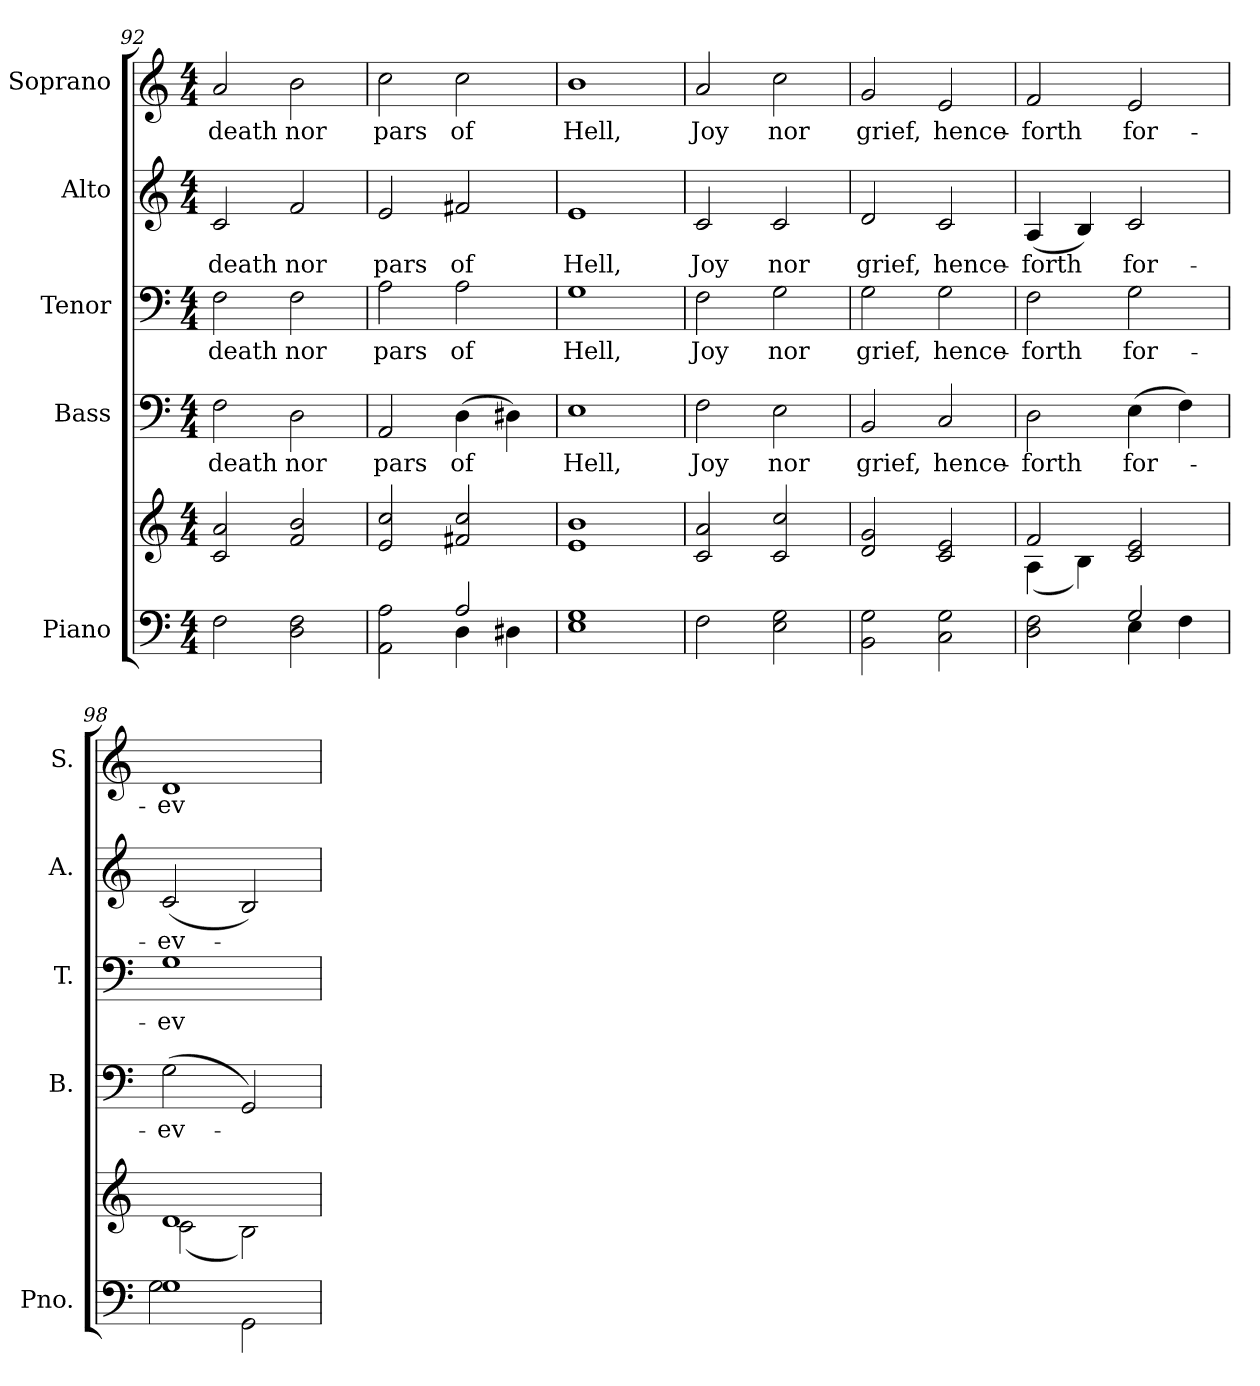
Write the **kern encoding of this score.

**kern	**kern	**kern	**text	**kern	**text	**kern	**text	**kern	**text
*part5	*part5	*part4	*part4	*part3	*part3	*part2	*part2	*part1	*part1
*staff6	*staff5	*staff4	*staff4	*staff3	*staff3	*staff2	*staff2	*staff1	*staff1
*I"Piano	*	*I"Bass	*	*I"Tenor	*	*I"Alto	*	*I"Soprano	*
*I'Pno.	*	*I'B.	*	*I'T.	*	*I'A.	*	*I'S.	*
*clefF4	*clefG2	*clefF4	*	*clefF4	*	*clefG2	*	*clefG2	*
*k[]	*k[]	*k[]	*	*k[]	*	*k[]	*	*k[]	*
*C:	*C:	*C:	*	*C:	*	*C:	*	*C:	*
*M4/4	*M4/4	*M4/4	*	*M4/4	*	*M4/4	*	*M4/4	*
=92	=92	=92	=92	=92	=92	=92	=92	=92	=92
!	!	!	!LO:LY:b:color=#000000	!	!	!	!	!	!
!	!	!	!	!	!LO:LY:b:color=#000000	!	!	!	!
!	!	!	!	!	!	!	!LO:LY:b:color=#000000	!	!
!	!	!	!	!	!	!	!	!	!LO:LY:b:color=#000000
2Fi\	2ci/ 2ai	2Fi\	death	2Fi\	death	2ci/	death	2ai/	death
!	!	!	!LO:LY:b:color=#000000	!	!	!	!	!	!
!	!	!	!	!	!LO:LY:b:color=#000000	!	!	!	!
!	!	!	!	!	!	!	!LO:LY:b:color=#000000	!	!
!	!	!	!	!	!	!	!	!	!LO:LY:b:color=#000000
2Di\ 2Fi	2fi/ 2bi	2Di\	nor	2Fi\	nor	2fi/	nor	2bi\	nor
=93	=93	=93	=93	=93	=93	=93	=93	=93	=93
*^	*	*	*	*	*	*	*	*	*
!	!	!	!	!LO:LY:b:color=#000000	!	!	!	!	!	!
!	!	!	!	!	!	!LO:LY:b:color=#000000	!	!	!	!
!	!	!	!	!	!	!	!	!LO:LY:b:color=#000000	!	!
!	!	!	!	!	!	!	!	!	!	!LO:LY:b:color=#000000
2AAi\ 2Ai	2ryy	2ei/ 2cci	2AAi/	pars	2Ai\	pars	2ei/	pars	2cci\	pars
!	!	!	!	!LO:LY:b:color=#000000	!	!	!	!	!	!
!	!	!	!	!	!	!LO:LY:b:color=#000000	!	!	!	!
!	!	!	!	!	!	!	!	!LO:LY:b:color=#000000	!	!
!	!	!	!	!	!	!	!	!	!	!LO:LY:b:color=#000000
2Ai/	4Di\	2f#Xi/ 2cci	(4Di\	of	2Ai\	of	2f#Xi/	of	2cci\	of
.	4D#Xi\	.	4D#Xi\)	.	.	.	.	.	.	.
*v	*v	*	*	*	*	*	*	*	*	*
!!LO:PB:g=z
=94	=94	=94	=94	=94	=94	=94	=94	=94	=94
*^	*	*	*	*	*	*	*	*	*
!	!	!	!	!LO:LY:b:color=#000000	!	!	!	!	!	!
*v	*v	*	*	*	*	*	*	*	*	*
*^	*	*	*	*	*	*	*	*	*
!	!	!	!	!	!	!LO:LY:b:color=#000000	!	!	!	!
*v	*v	*	*	*	*	*	*	*	*	*
*^	*	*	*	*	*	*	*	*	*
!	!	!	!	!	!	!	!	!LO:LY:b:color=#000000	!	!
*v	*v	*	*	*	*	*	*	*	*	*
*^	*	*	*	*	*	*	*	*	*
!	!	!	!	!	!	!	!	!	!	!LO:LY:b:color=#000000
*v	*v	*	*	*	*	*	*	*	*	*
1Ei 1Gi	1ei 1bi	1Ei	Hell,	1Gi	Hell,	1ei	Hell,	1bi	Hell,
=95	=95	=95	=95	=95	=95	=95	=95	=95	=95
!	!	!	!LO:LY:b:color=#000000	!	!	!	!	!	!
!	!	!	!	!	!LO:LY:b:color=#000000	!	!	!	!
!	!	!	!	!	!	!	!LO:LY:b:color=#000000	!	!
!	!	!	!	!	!	!	!	!	!LO:LY:b:color=#000000
2Fi\	2ci/ 2ai	2Fi\	Joy	2Fi\	Joy	2ci/	Joy	2ai/	Joy
!	!	!	!LO:LY:b:color=#000000	!	!	!	!	!	!
!	!	!	!	!	!LO:LY:b:color=#000000	!	!	!	!
!	!	!	!	!	!	!	!LO:LY:b:color=#000000	!	!
!	!	!	!	!	!	!	!	!	!LO:LY:b:color=#000000
2Ei\ 2Gi	2ci/ 2cci	2Ei\	nor	2Gi\	nor	2ci/	nor	2cci\	nor
=96	=96	=96	=96	=96	=96	=96	=96	=96	=96
!	!	!	!LO:LY:b:color=#000000	!	!	!	!	!	!
!	!	!	!	!	!LO:LY:b:color=#000000	!	!	!	!
!	!	!	!	!	!	!	!LO:LY:b:color=#000000	!	!
!	!	!	!	!	!	!	!	!	!LO:LY:b:color=#000000
2BBi\ 2Gi	2di/ 2gi	2BBi/	grief,	2Gi\	grief,	2di/	grief,	2gi/	grief,
!	!	!	!LO:LY:b:color=#000000	!	!	!	!	!	!
!	!	!	!	!	!LO:LY:b:color=#000000	!	!	!	!
!	!	!	!	!	!	!	!LO:LY:b:color=#000000	!	!
!	!	!	!	!	!	!	!	!	!LO:LY:b:color=#000000
2Ci\ 2Gi	2ci/ 2ei	2Ci/	hence-	2Gi\	hence-	2ci/	hence-	2ei/	hence-
!!LO:PB:g=z
=97	=97	=97	=97	=97	=97	=97	=97	=97	=97
*^	*^	*	*	*	*	*	*	*	*
!	!	!	!	!	!LO:LY:b:color=#000000	!	!	!	!	!	!
!	!	!	!	!	!	!	!LO:LY:b:color=#000000	!	!	!	!
!	!	!	!	!	!	!	!	!	!LO:LY:b:color=#000000	!	!
!	!	!	!	!	!	!	!	!	!	!	!LO:LY:b:color=#000000
2Di\ 2Fi	2ryy	2fi/	(4Ai\	2Di\	-forth	2Fi\	-forth	(4Ai/	-forth	2fi/	-forth
.	.	.	4Bi\)	.	.	.	.	4Bi/)	.	.	.
!	!	!	!	!	!LO:LY:b:color=#000000	!	!	!	!	!	!
!	!	!	!	!	!	!	!LO:LY:b:color=#000000	!	!	!	!
!	!	!	!	!	!	!	!	!	!LO:LY:b:color=#000000	!	!
!	!	!	!	!	!	!	!	!	!	!	!LO:LY:b:color=#000000
2Gi/	4Ei\	2ci/ 2ei	2ryy	(4Ei\	for-	2Gi\	for-	2ci/	for-	2ei/	for-
.	4Fi\	.	.	4Fi\)	.	.	.	.	.	.	.
=98	=98	=98	=98	=98	=98	=98	=98	=98	=98	=98	=98
!	!	!	!	!	!LO:LY:b:color=#000000	!	!	!	!	!	!
!	!	!	!	!	!	!	!LO:LY:b:color=#000000	!	!	!	!
!	!	!	!	!	!	!	!	!	!LO:LY:b:color=#000000	!	!
!	!	!	!	!	!	!	!	!	!	!	!LO:LY:b:color=#000000
1Gi	2Gi\	1di	(2ci\	(2Gi\	-ev-	1Gi	-ev-	(2ci/	-ev-	1di	-ev-
.	2GGi\	.	2Bi\)	2GGi/)	.	.	.	2Bi/)	.	.	.
*v	*v	*	*	*	*	*	*	*	*	*	*
*	*v	*v	*	*	*	*	*	*	*	*
=	=	=	=	=	=	=	=	=	=
*-	*-	*-	*-	*-	*-	*-	*-	*-	*-
